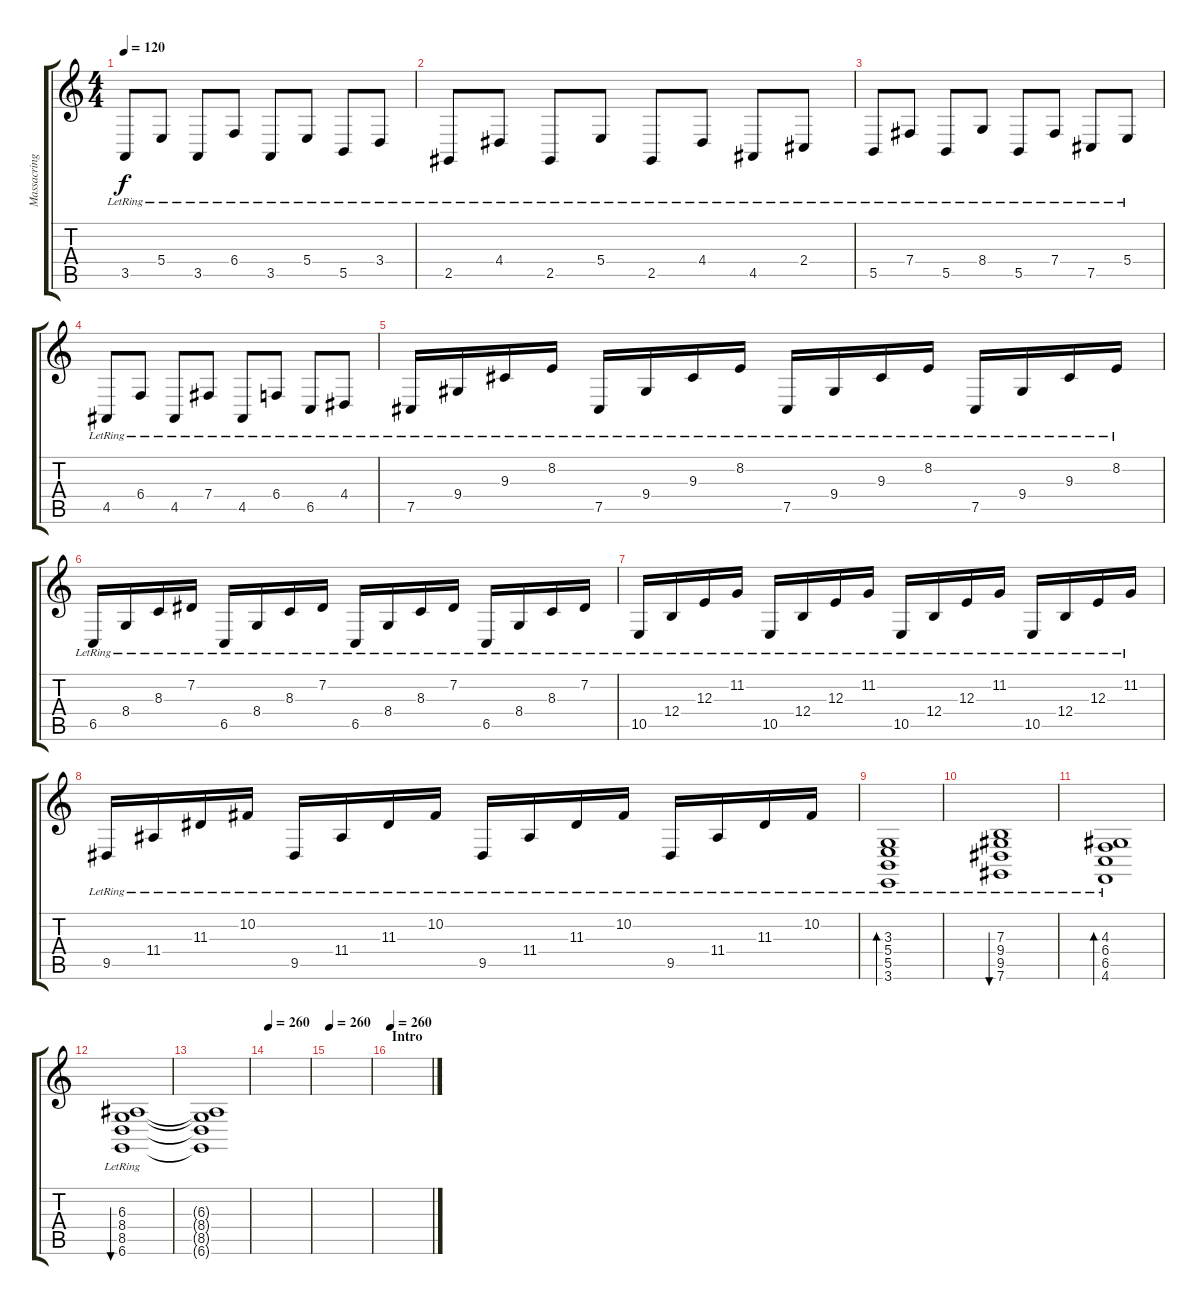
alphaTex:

\track ("Massacring Key Carving Obliterator" "Massacring") {instrument harpsichord}
\staff {score tabs}
\tuning (Db4 Ab3 E3 B2 Gb2 Db2) {hide}
\ts (4 4)
\tempo 120
\clef g2
\ks c
3.5{lr}.8{dy f instrument harpsichord} 5.4{lr}.8 3.5{lr}.8 6.4{lr}.8 3.5{lr}.8 5.4{lr}.8 5.5{lr}.8 3.4{lr}.8 |
2.5{lr}.8 4.4{lr}.8 2.5{lr}.8 5.4{lr}.8 2.5{lr}.8 4.4{lr}.8 4.5{lr}.8 2.4{lr}.8 |
5.5{lr}.8 7.4{lr}.8 5.5{lr}.8 8.4{lr}.8 5.5{lr}.8 7.4{lr}.8 7.5{lr}.8 5.4{lr}.8 |
4.5{lr}.8 6.4{lr}.8 4.5{lr}.8 7.4{lr}.8 4.5{lr}.8 6.4{lr}.8 6.5{lr}.8 4.4{lr}.8 |
7.5{lr}.16{instrument pad7halo} 9.4{lr}.16 9.3{lr}.16 8.2{lr}.16 7.5{lr}.16 9.4{lr}.16 9.3{lr}.16 8.2{lr}.16 7.5{lr}.16 9.4{lr}.16 9.3{lr}.16 8.2{lr}.16 7.5{lr}.16 9.4{lr}.16 9.3{lr}.16 8.2{lr}.16 |
6.5{lr}.16 8.4{lr}.16 8.3{lr}.16 7.2{lr}.16 6.5{lr}.16 8.4{lr}.16 8.3{lr}.16 7.2{lr}.16 6.5{lr}.16 8.4{lr}.16 8.3{lr}.16 7.2{lr}.16 6.5{lr}.16 8.4{lr}.16 8.3{lr}.16 7.2{lr}.16 |
10.5{lr}.16 12.4{lr}.16 12.3{lr}.16 11.2{lr}.16 10.5{lr}.16 12.4{lr}.16 12.3{lr}.16 11.2{lr}.16 10.5{lr}.16 12.4{lr}.16 12.3{lr}.16 11.2{lr}.16 10.5{lr}.16 12.4{lr}.16 12.3{lr}.16 11.2{lr}.16 |
9.5{lr}.16 11.4{lr}.16 11.3{lr}.16 10.2{lr}.16 9.5{lr}.16 11.4{lr}.16 11.3{lr}.16 10.2{lr}.16 9.5{lr}.16 11.4{lr}.16 11.3{lr}.16 10.2{lr}.16 9.5{lr}.16 11.4{lr}.16 11.3{lr}.16 10.2{lr}.16 |
(3.3{lr} 5.4{lr} 5.5{lr} 3.6{lr}).1{bd 480 instrument pad4choir} |
(7.3{lr} 9.4{lr} 9.5{lr} 7.6{lr}).1{bu 480} |
(4.3{lr} 6.4{lr} 6.5{lr} 4.6{lr}).1{bd 480} |
(6.3{lr} 8.4{lr} 8.5{lr} 6.6{lr}).1{bu 480} |
(6.3{t} 8.4{t} 8.5{t} 6.6{t}).1 |
\tempo 260
|
\tempo 260
|
\section ("" "Intro")
\tempo 260
